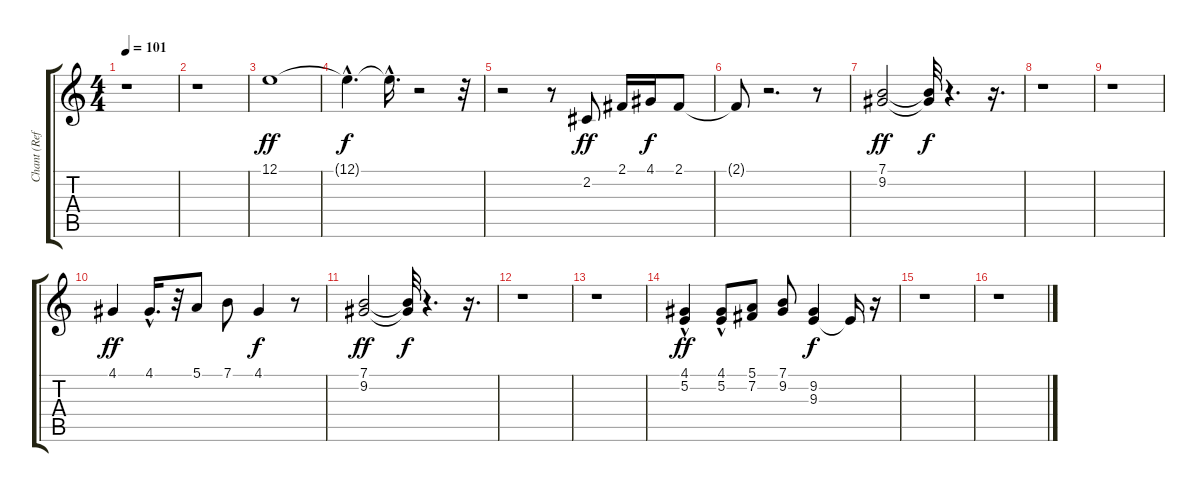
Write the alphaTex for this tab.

\track ("Chant (Refrain)" "Chant (Ref") {instrument choiraahs}
\staff {score tabs}
\tuning (E4 B3 G3 D3 A2 E2) {hide}
\ts (4 4)
\tempo 101
\clef g2
\ks c
r.1{dy f} |
r.1 |
12.1.1{dy ff} |
12.1{hac t}.4{d dy f} 12.1{hac t}.16{d} r.2 r.32 |
r.2 r.8 2.2.8{dy ff} 2.1.16 4.1.16{dy f} 2.1.8 |
2.1{t}.8 r.2{d} r.8 |
(7.1 9.2).2{dy ff} (7.1{t} 9.2{t}).32{dy f} r.4{d} r.16{d} |
r.1 |
r.1 |
4.1.4{dy ff volume 16} 4.1{hac}.16{d} r.32 5.1.8 7.1.8 4.1.4{dy f} r.8 |
(7.1 9.2).2{dy ff} (7.1{t} 9.2{t}).32{dy f} r.4{d} r.16{d} |
r.1 |
r.1 |
(4.1 5.2{hac}).4{dy ff volume 16} (4.1{hac} 5.2).8 (5.1 7.2).8 (7.1 9.2).8 (9.2 9.3).4{dy f} 9.3{t}.16 r.16 |
r.1 |
r.1
